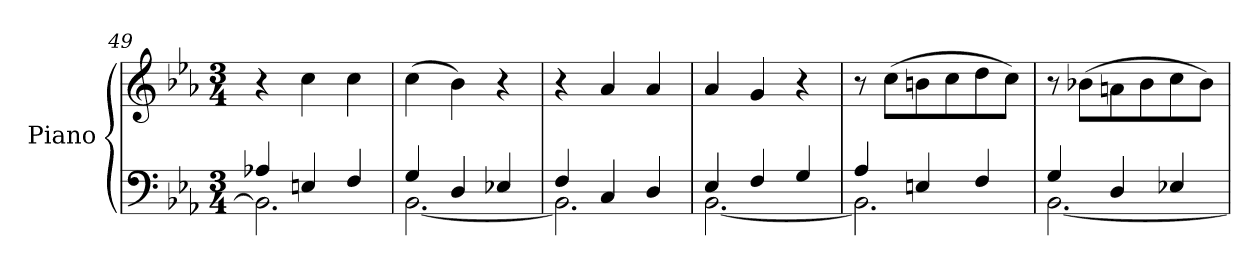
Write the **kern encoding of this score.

**kern	**kern
*part1	*part1
*staff2	*staff1
*I"Piano	*
*I'Pno	*
*clefF4	*clefG2
*k[b-e-a-]	*k[b-e-a-]
*M3/4	*M3/4
=49	=49
*^	*
4A-X/	2.BB-\]	4r
4En/	.	4cc\
4F/	.	4cc\
=50	=50	=50
4G/	[2.BB-\	(4cc\
4D/	.	4b-\)
4E-X/	.	4r
=51	=51	=51
4F/	2.BB-\]	4r
4C/	.	4a-/
4D/	.	4a-/
=52	=52	=52
4E-/	[2.BB-\	4a-/
4F/	.	4g/
4G/	.	4r
!!LO:LB:g=z
=53	=53	=53
4A-/	2.BB-\]	8r
.	.	(8cc\L
4En/	.	8bn\
.	.	8cc\
4F/	.	8dd\
.	.	8cc\J)
!!LO:LB:g=z
=54	=54	=54
4G/	[2.BB-\	8r
.	.	(8b-X\L
4D/	.	8an\
.	.	8b-\
4E-X/	.	8cc\
.	.	8b-\J)
*v	*v	*
=	=
*-	*-
